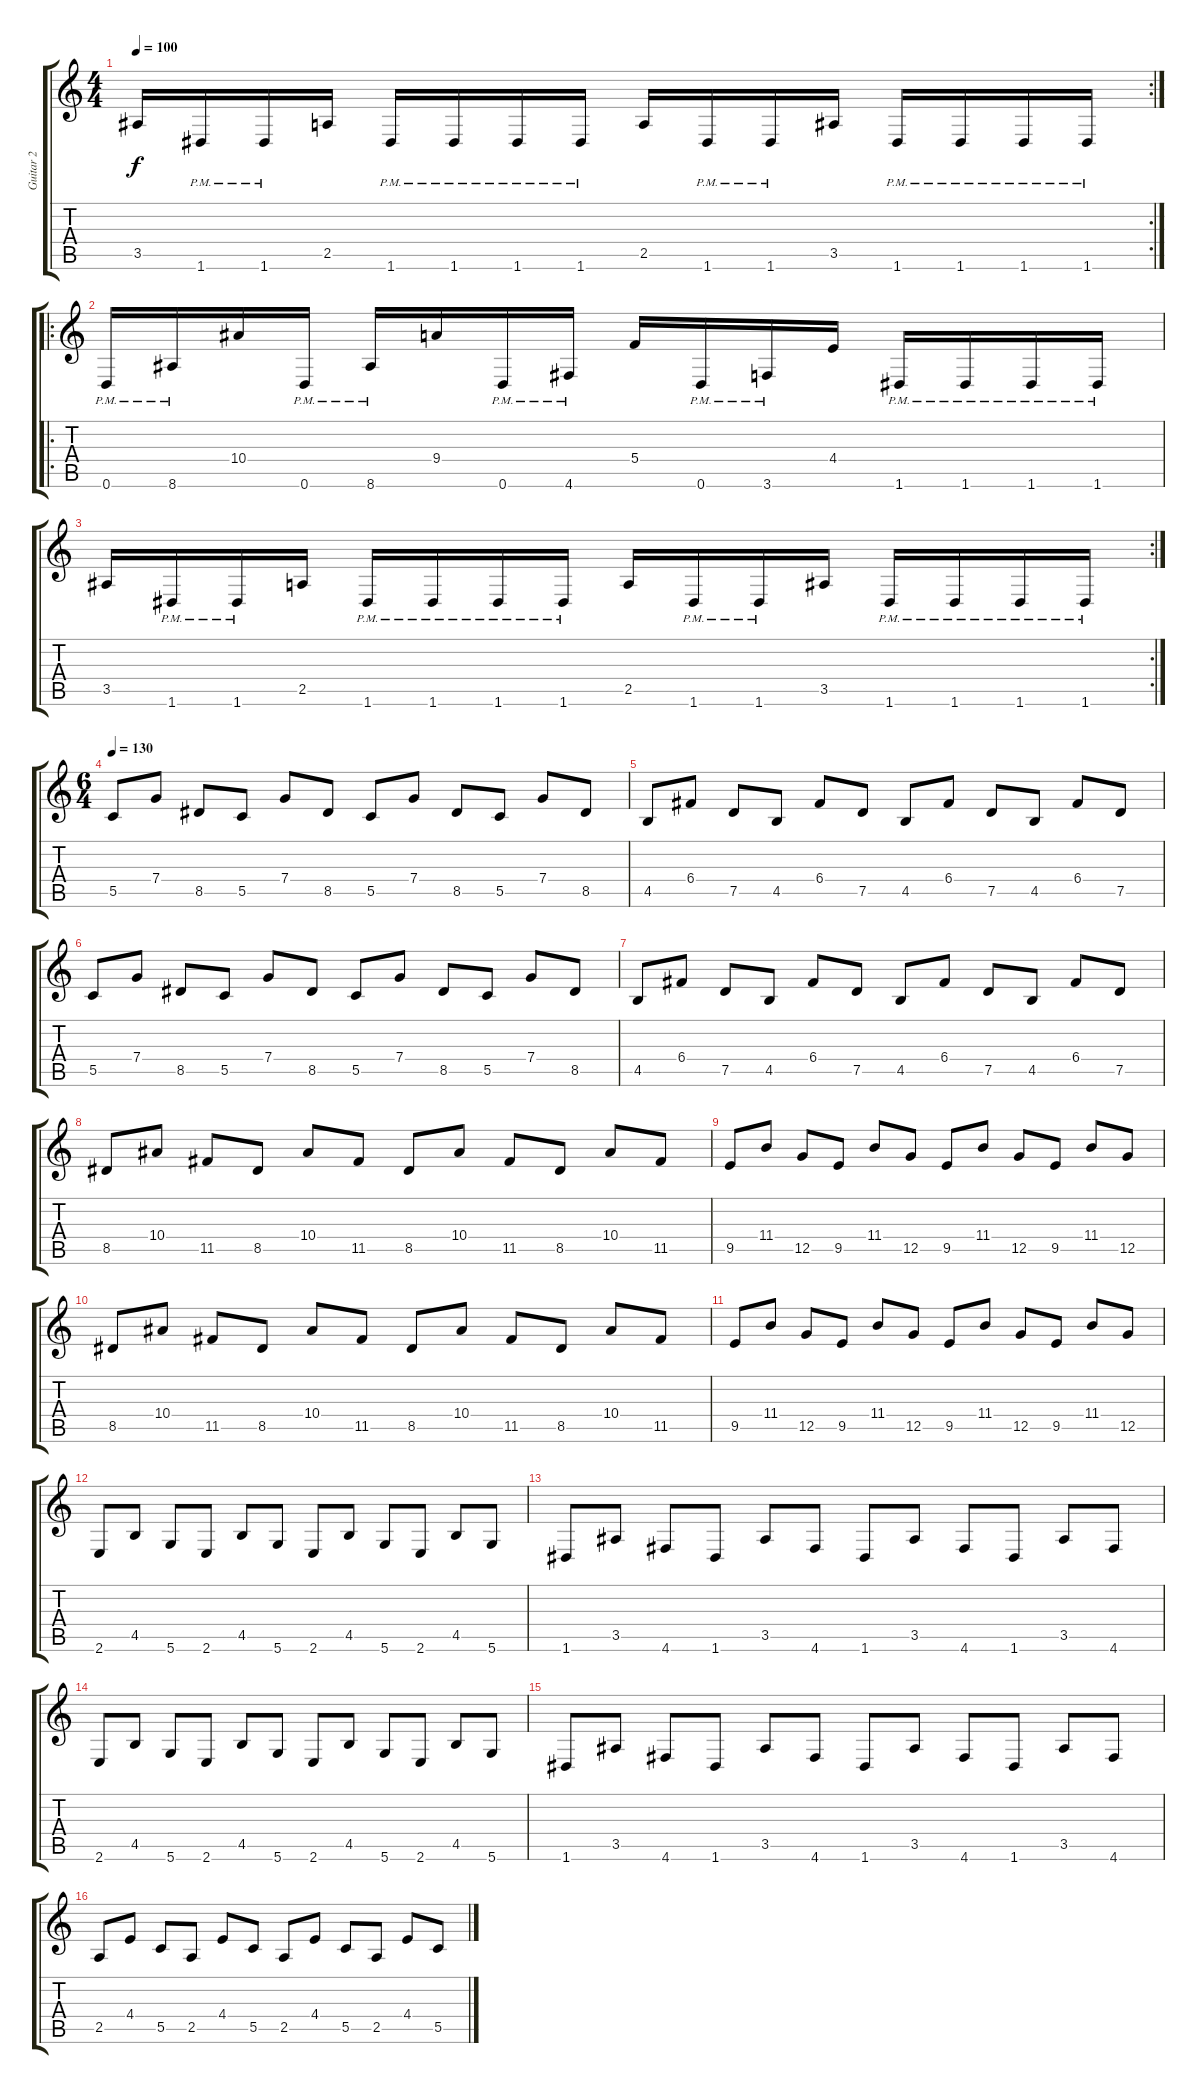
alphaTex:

\track ("Guitar 2" "Guitar 2") {instrument distortionguitar}
\staff {score tabs}
\tuning (D4 A3 F3 C3 G2 D2) {hide}
\rc 2
\ts (4 4)
\tempo 100
\clef g2
\ks c
3.5.16{dy f} 1.6{pm}.16 1.6{pm}.16 2.5.16 1.6{pm}.16 1.6{pm}.16 1.6{pm}.16 1.6{pm}.16 2.5.16 1.6{pm}.16 1.6{pm}.16 3.5.16 1.6{pm}.16 1.6{pm}.16 1.6{pm}.16 1.6{pm}.16 |
\ro
0.6{pm}.16 8.6{pm}.16 10.4.16 0.6{pm}.16 8.6{pm}.16 9.4.16 0.6{pm}.16 4.6{pm}.16 5.4.16 0.6{pm}.16 3.6{pm}.16 4.4.16 1.6{pm}.16 1.6{pm}.16 1.6{pm}.16 1.6{pm}.16 |
\rc 2
3.5.16 1.6{pm}.16 1.6{pm}.16 2.5.16 1.6{pm}.16 1.6{pm}.16 1.6{pm}.16 1.6{pm}.16 2.5.16 1.6{pm}.16 1.6{pm}.16 3.5.16 1.6{pm}.16 1.6{pm}.16 1.6{pm}.16 1.6{pm}.16 |
\ts (6 4)
\tempo 130
5.5.8 7.4.8 8.5.8 5.5.8 7.4.8 8.5.8 5.5.8 7.4.8 8.5.8 5.5.8 7.4.8 8.5.8 |
4.5.8 6.4.8 7.5.8 4.5.8 6.4.8 7.5.8 4.5.8 6.4.8 7.5.8 4.5.8 6.4.8 7.5.8 |
5.5.8 7.4.8 8.5.8 5.5.8 7.4.8 8.5.8 5.5.8 7.4.8 8.5.8 5.5.8 7.4.8 8.5.8 |
4.5.8 6.4.8 7.5.8 4.5.8 6.4.8 7.5.8 4.5.8 6.4.8 7.5.8 4.5.8 6.4.8 7.5.8 |
8.5.8 10.4.8 11.5.8 8.5.8 10.4.8 11.5.8 8.5.8 10.4.8 11.5.8 8.5.8 10.4.8 11.5.8 |
9.5.8 11.4.8 12.5.8 9.5.8 11.4.8 12.5.8 9.5.8 11.4.8 12.5.8 9.5.8 11.4.8 12.5.8 |
8.5.8 10.4.8 11.5.8 8.5.8 10.4.8 11.5.8 8.5.8 10.4.8 11.5.8 8.5.8 10.4.8 11.5.8 |
9.5.8 11.4.8 12.5.8 9.5.8 11.4.8 12.5.8 9.5.8 11.4.8 12.5.8 9.5.8 11.4.8 12.5.8 |
2.6.8 4.5.8 5.6.8 2.6.8 4.5.8 5.6.8 2.6.8 4.5.8 5.6.8 2.6.8 4.5.8 5.6.8 |
1.6.8 3.5.8 4.6.8 1.6.8 3.5.8 4.6.8 1.6.8 3.5.8 4.6.8 1.6.8 3.5.8 4.6.8 |
2.6.8 4.5.8 5.6.8 2.6.8 4.5.8 5.6.8 2.6.8 4.5.8 5.6.8 2.6.8 4.5.8 5.6.8 |
1.6.8 3.5.8 4.6.8 1.6.8 3.5.8 4.6.8 1.6.8 3.5.8 4.6.8 1.6.8 3.5.8 4.6.8 |
2.5.8 4.4.8 5.5.8 2.5.8 4.4.8 5.5.8 2.5.8 4.4.8 5.5.8 2.5.8 4.4.8 5.5.8
